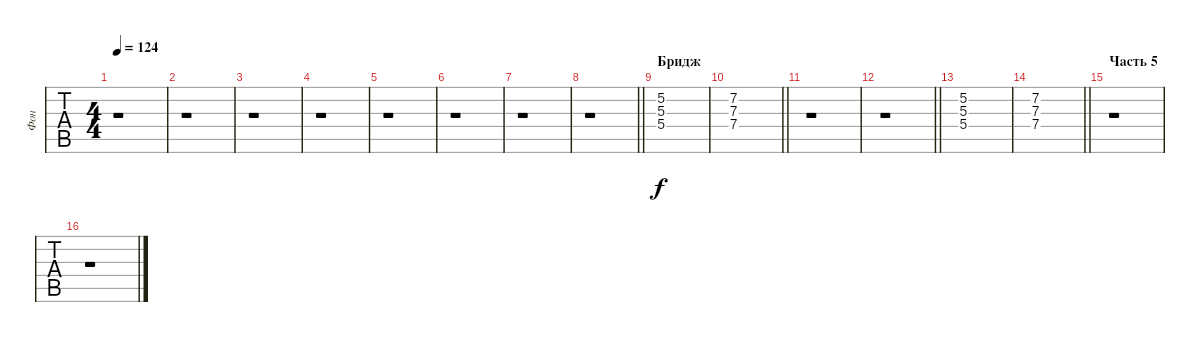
\track ("Фон" "Фон") {instrument synthstrings1}
\staff {tabs}
\tuning (E4 B3 G3 D3 A2 E2) {hide}
\ts (4 4)
\tempo 124
\clef g2
\ks c
r.1{dy f} |
r.1 |
r.1 |
r.1 |
r.1 |
r.1 |
r.1 |
\barLineRight lightlight
r.1 |
\section ("" "Бридж")
(5.2 5.3 5.4).1 |
\barLineRight lightlight
(7.2 7.3 7.4).1 |
r.1 |
\barLineRight lightlight
r.1 |
(5.2 5.3 5.4).1 |
\barLineRight lightlight
(7.2 7.3 7.4).1 |
\section ("" "Часть 5")
r.1 |
r.1
